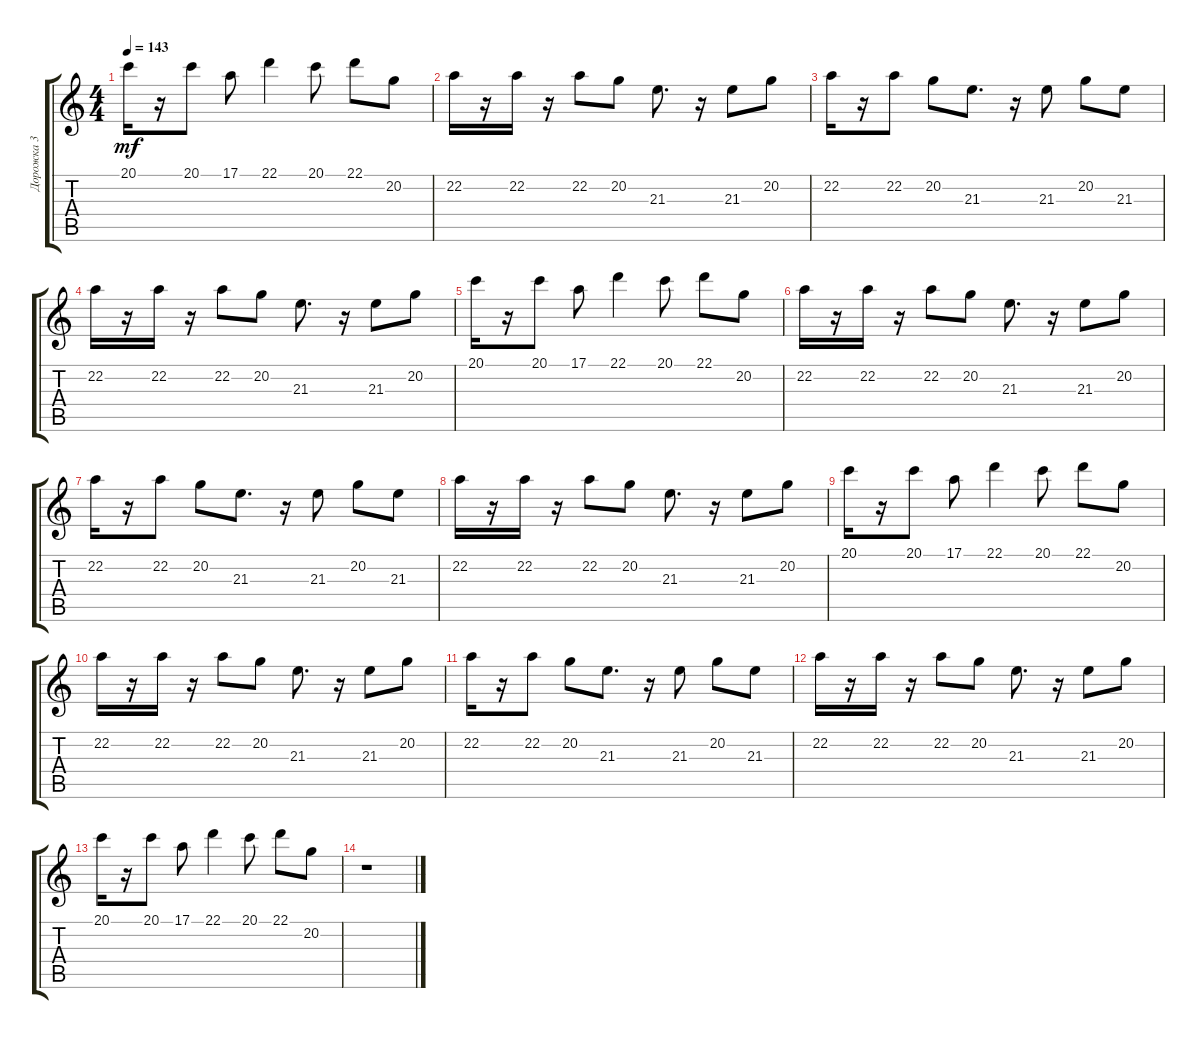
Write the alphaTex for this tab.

\track ("Дорожка 3" "Дорожка 3") {instrument rockorgan}
\staff {score tabs}
\tuning (E4 B3 G3 D3 A2 E2) {hide}
\ts (4 4)
\tempo 143
\clef g2
\ks c
20.1.16{dy mf} r.16 20.1.8 17.1.8 22.1.4 20.1.8 22.1.8 20.2.8 |
22.2.16 r.16 22.2.16 r.16 22.2.8 20.2.8 21.3.8{d} r.16 21.3.8 20.2.8 |
22.2.16 r.16 22.2.8 20.2.8 21.3.8{d} r.16 21.3.8 20.2.8 21.3.8 |
22.2.16 r.16 22.2.16 r.16 22.2.8 20.2.8 21.3.8{d} r.16 21.3.8 20.2.8 |
20.1.16 r.16 20.1.8 17.1.8 22.1.4 20.1.8 22.1.8 20.2.8 |
22.2.16 r.16 22.2.16 r.16 22.2.8 20.2.8 21.3.8{d} r.16 21.3.8 20.2.8 |
22.2.16 r.16 22.2.8 20.2.8 21.3.8{d} r.16 21.3.8 20.2.8 21.3.8 |
22.2.16 r.16 22.2.16 r.16 22.2.8 20.2.8 21.3.8{d} r.16 21.3.8 20.2.8 |
20.1.16 r.16 20.1.8 17.1.8 22.1.4 20.1.8 22.1.8 20.2.8 |
22.2.16 r.16 22.2.16 r.16 22.2.8 20.2.8 21.3.8{d} r.16 21.3.8 20.2.8 |
22.2.16 r.16 22.2.8 20.2.8 21.3.8{d} r.16 21.3.8 20.2.8 21.3.8 |
22.2.16 r.16 22.2.16 r.16 22.2.8 20.2.8 21.3.8{d} r.16 21.3.8 20.2.8 |
20.1.16 r.16 20.1.8 17.1.8 22.1.4 20.1.8 22.1.8 20.2.8 |
r.1
